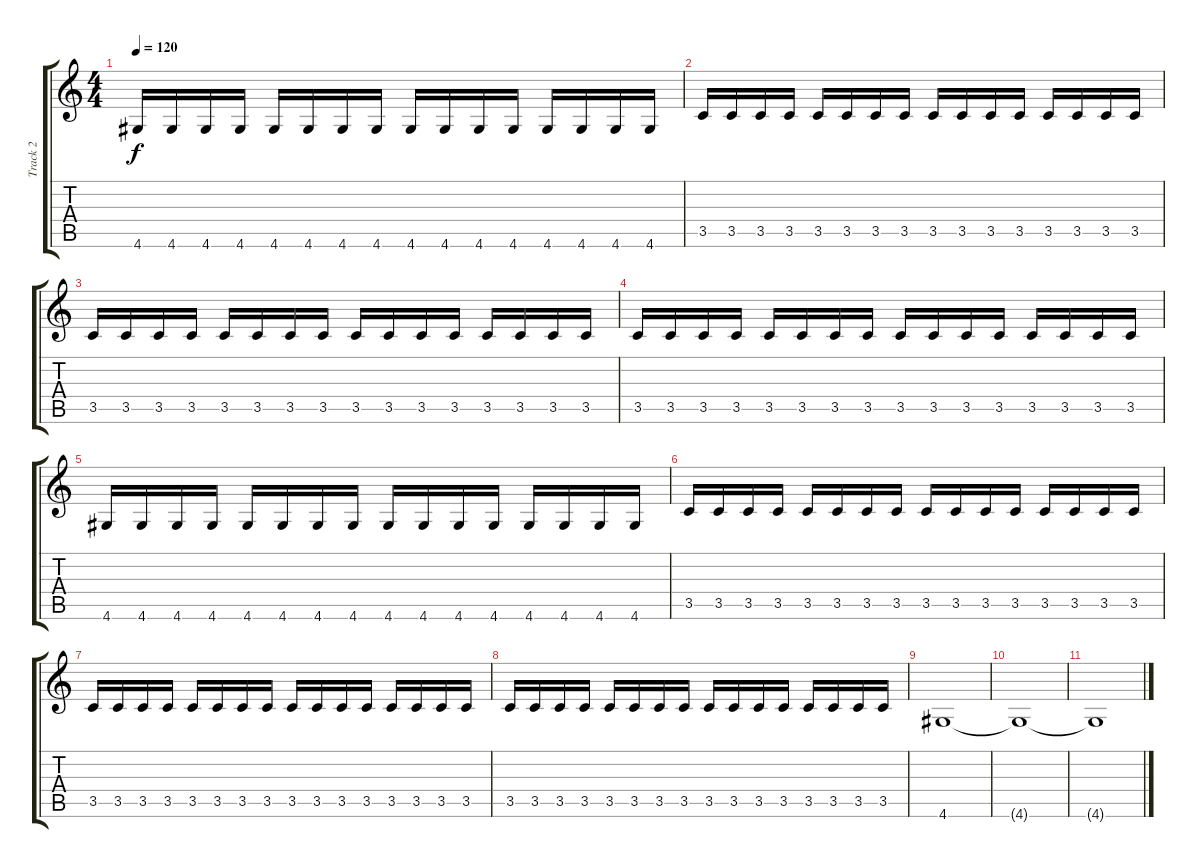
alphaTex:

\track ("Track 2" "Track 2") {instrument distortionguitar}
\staff {score tabs}
\tuning (E4 B3 G3 D3 A2 E2) {hide}
\ts (4 4)
\tempo 120
\clef g2
\ks c
4.6.16{dy f} 4.6.16 4.6.16 4.6.16 4.6.16 4.6.16 4.6.16 4.6.16 4.6.16 4.6.16 4.6.16 4.6.16 4.6.16 4.6.16 4.6.16 4.6.16 |
3.5.16 3.5.16 3.5.16 3.5.16 3.5.16 3.5.16 3.5.16 3.5.16 3.5.16 3.5.16 3.5.16 3.5.16 3.5.16 3.5.16 3.5.16 3.5.16 |
3.5.16 3.5.16 3.5.16 3.5.16 3.5.16 3.5.16 3.5.16 3.5.16 3.5.16 3.5.16 3.5.16 3.5.16 3.5.16 3.5.16 3.5.16 3.5.16 |
3.5.16 3.5.16 3.5.16 3.5.16 3.5.16 3.5.16 3.5.16 3.5.16 3.5.16 3.5.16 3.5.16 3.5.16 3.5.16 3.5.16 3.5.16 3.5.16 |
4.6.16 4.6.16 4.6.16 4.6.16 4.6.16 4.6.16 4.6.16 4.6.16 4.6.16 4.6.16 4.6.16 4.6.16 4.6.16 4.6.16 4.6.16 4.6.16 |
3.5.16 3.5.16 3.5.16 3.5.16 3.5.16 3.5.16 3.5.16 3.5.16 3.5.16 3.5.16 3.5.16 3.5.16 3.5.16 3.5.16 3.5.16 3.5.16 |
3.5.16 3.5.16 3.5.16 3.5.16 3.5.16 3.5.16 3.5.16 3.5.16 3.5.16 3.5.16 3.5.16 3.5.16 3.5.16 3.5.16 3.5.16 3.5.16 |
3.5.16 3.5.16 3.5.16 3.5.16 3.5.16 3.5.16 3.5.16 3.5.16 3.5.16 3.5.16 3.5.16 3.5.16 3.5.16 3.5.16 3.5.16 3.5.16 |
4.6.1 |
4.6{t}.1 |
4.6{t}.1
